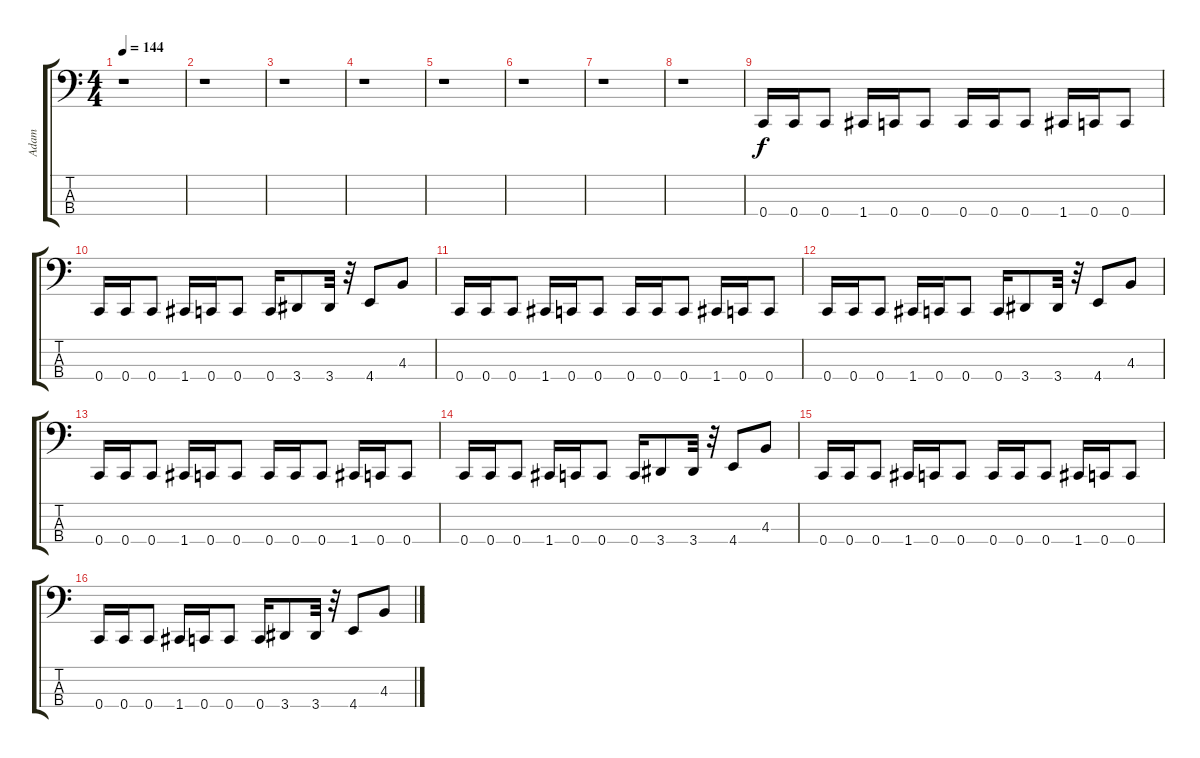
\track ("Adam" "Adam") {instrument electricbassfinger}
\staff {score tabs}
\tuning (F2 C2 G1 C1) {hide}
\ts (4 4)
\tempo 144
\clef f4
\ks c
r.1{dy f} |
r.1 |
r.1 |
r.1 |
r.1 |
r.1 |
r.1 |
r.1 |
0.4.16 0.4.16 0.4.8 1.4.16 0.4.16 0.4.8 0.4.16 0.4.16 0.4.8 1.4.16 0.4.16 0.4.8 |
0.4.16 0.4.16 0.4.8 1.4.16 0.4.16 0.4.8 0.4.16 3.4.8 3.4.32 r.32 4.4.8 4.3.8 |
0.4.16 0.4.16 0.4.8 1.4.16 0.4.16 0.4.8 0.4.16 0.4.16 0.4.8 1.4.16 0.4.16 0.4.8 |
0.4.16 0.4.16 0.4.8 1.4.16 0.4.16 0.4.8 0.4.16 3.4.8 3.4.32 r.32 4.4.8 4.3.8 |
0.4.16 0.4.16 0.4.8 1.4.16 0.4.16 0.4.8 0.4.16 0.4.16 0.4.8 1.4.16 0.4.16 0.4.8 |
0.4.16 0.4.16 0.4.8 1.4.16 0.4.16 0.4.8 0.4.16 3.4.8 3.4.32 r.32 4.4.8 4.3.8 |
0.4.16 0.4.16 0.4.8 1.4.16 0.4.16 0.4.8 0.4.16 0.4.16 0.4.8 1.4.16 0.4.16 0.4.8 |
0.4.16 0.4.16 0.4.8 1.4.16 0.4.16 0.4.8 0.4.16 3.4.8 3.4.32 r.32 4.4.8 4.3.8
